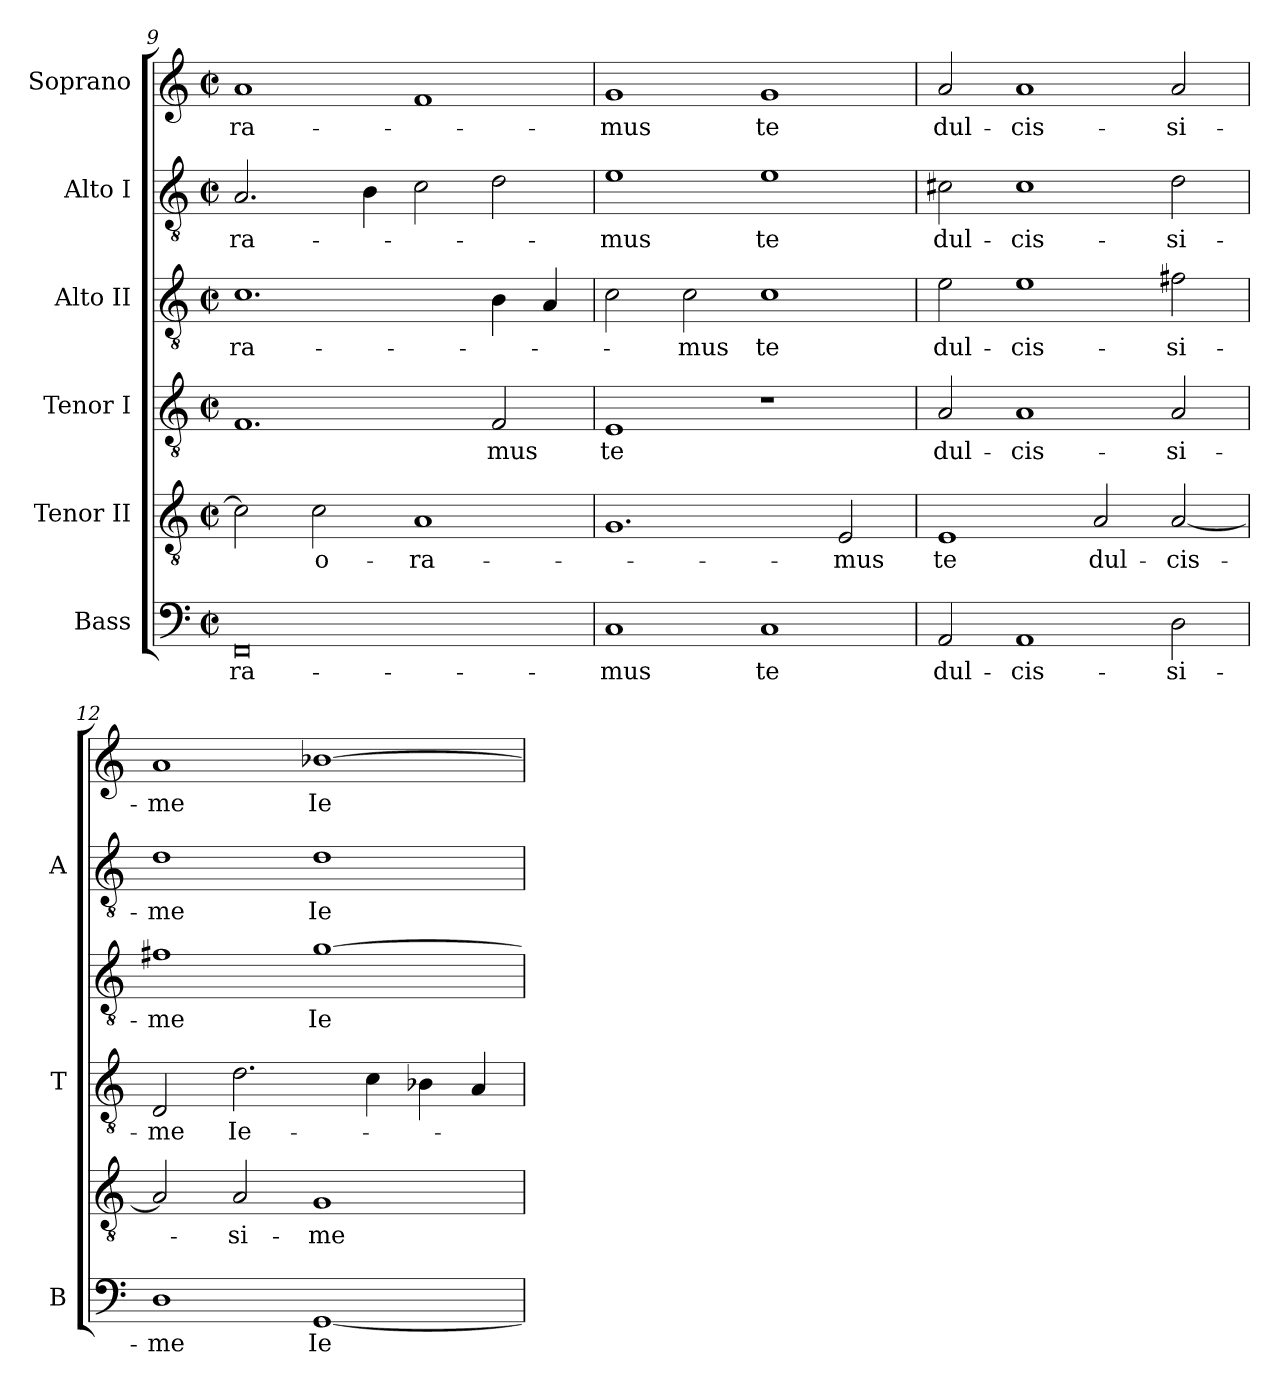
**kern	**text	**kern	**text	**kern	**text	**kern	**text	**kern	**text	**kern	**text
*part6	*part6	*part5	*part5	*part4	*part4	*part3	*part3	*part2	*part2	*part1	*part1
*staff6	*staff6	*staff5	*staff5	*staff4	*staff4	*staff3	*staff3	*staff2	*staff2	*staff1	*staff1
*I"Bass	*	*I"Tenor II	*	*I"Tenor I	*	*I"Alto II	*	*I"Alto I	*	*I"Soprano	*
*I'B	*	*	*	*I'T	*	*	*	*I'A	*	*	*
*clefF4	*	*clefGv2	*	*clefGv2	*	*clefGv2	*	*clefGv2	*	*clefG2	*
*k[]	*	*k[]	*	*k[]	*	*k[]	*	*k[]	*	*k[]	*
*C:	*	*C:	*	*C:	*	*C:	*	*C:	*	*C:	*
*M2/2	*	*M2/2	*	*M2/2	*	*M2/2	*	*M2/2	*	*M2/2	*
*met(c|)	*	*met(c|)	*	*met(c|)	*	*met(c|)	*	*met(c|)	*	*met(c|)	*
=9	=9	=9	=9	=9	=9	=9	=9	=9	=9	=9	=9
!	!LO:LY:b:color=#000000	!	!	!	!	!	!	!	!	!	!
!	!	!	!	!	!	!	!LO:LY:b:color=#000000	!	!	!	!
!	!	!	!	!	!	!	!	!	!LO:LY:b:color=#000000	!	!
!	!	!	!	!	!	!	!	!	!	!	!LO:LY:b:color=#000000
0FFi	-ra-	2ci\]	.	1.Fi	.	1.ci	-ra-	2.Ai/	-ra-	1ai	-ra-
!	!	!	!LO:LY:b:color=#000000	!	!	!	!	!	!	!	!
.	.	2ci\	-o-	.	.	.	.	.	.	.	.
.	.	.	.	.	.	.	.	4Bi\	.	.	.
!	!	!	!LO:LY:b:color=#000000	!	!	!	!	!	!	!	!
.	.	1Ai	-ra-	.	.	.	.	2ci\	.	1fi	.
!	!	!	!	!	!LO:LY:b:color=#000000	!	!	!	!	!	!
.	.	.	.	2Fi/	-mus	4Bi\	.	2di\	.	.	.
.	.	.	.	.	.	4Ai/	.	.	.	.	.
=10	=10	=10	=10	=10	=10	=10	=10	=10	=10	=10	=10
!	!LO:LY:b:color=#000000	!	!	!	!	!	!	!	!	!	!
!	!	!	!	!	!LO:LY:b:color=#000000	!	!	!	!	!	!
!	!	!	!	!	!	!	!	!	!LO:LY:b:color=#000000	!	!
!	!	!	!	!	!	!	!	!	!	!	!LO:LY:b:color=#000000
1Ci	-mus	1.Gi	.	1Ei	te	2ci\	.	1ei	-mus	1gi	-mus
!	!	!	!	!	!	!	!LO:LY:b:color=#000000	!	!	!	!
.	.	.	.	.	.	2ci\	-mus	.	.	.	.
!	!LO:LY:b:color=#000000	!	!	!	!	!	!	!	!	!	!
!	!	!	!	!	!	!	!LO:LY:b:color=#000000	!	!	!	!
!	!	!	!	!	!	!	!	!	!LO:LY:b:color=#000000	!	!
!	!	!	!	!	!	!	!	!	!	!	!LO:LY:b:color=#000000
1Ci	te	.	.	1r	.	1ci	te	1ei	te	1gi	te
!	!	!	!LO:LY:b:color=#000000	!	!	!	!	!	!	!	!
.	.	2Ei/	-mus	.	.	.	.	.	.	.	.
!!LO:PB:g=z
=11	=11	=11	=11	=11	=11	=11	=11	=11	=11	=11	=11
!	!LO:LY:b:color=#000000	!	!	!	!	!	!	!	!	!	!
!	!	!	!LO:LY:b:color=#000000	!	!	!	!	!	!	!	!
!	!	!	!	!	!LO:LY:b:color=#000000	!	!	!	!	!	!
!	!	!	!	!	!	!	!LO:LY:b:color=#000000	!	!	!	!
!	!	!	!	!	!	!	!	!	!LO:LY:b:color=#000000	!	!
!	!	!	!	!	!	!	!	!	!	!	!LO:LY:b:color=#000000
2AAi/	dul-	1Ei	te	2Ai/	dul-	2ei\	dul-	2c#Xi\	dul-	2ai/	dul-
!	!LO:LY:b:color=#000000	!	!	!	!	!	!	!	!	!	!
!	!	!	!	!	!LO:LY:b:color=#000000	!	!	!	!	!	!
!	!	!	!	!	!	!	!LO:LY:b:color=#000000	!	!	!	!
!	!	!	!	!	!	!	!	!	!LO:LY:b:color=#000000	!	!
!	!	!	!	!	!	!	!	!	!	!	!LO:LY:b:color=#000000
1AAi	-cis-	.	.	1Ai	-cis-	1ei	-cis-	1c#i	-cis-	1ai	-cis-
!	!	!	!LO:LY:b:color=#000000	!	!	!	!	!	!	!	!
.	.	2Ai/	dul-	.	.	.	.	.	.	.	.
!	!LO:LY:b:color=#000000	!	!	!	!	!	!	!	!	!	!
!	!	!	!LO:LY:b:color=#000000	!	!	!	!	!	!	!	!
!	!	!	!	!	!LO:LY:b:color=#000000	!	!	!	!	!	!
!	!	!	!	!	!	!	!LO:LY:b:color=#000000	!	!	!	!
!	!	!	!	!	!	!	!	!	!LO:LY:b:color=#000000	!	!
!	!	!	!	!	!	!	!	!	!	!	!LO:LY:b:color=#000000
2Di\	-si-	[<2Ai/	-cis-	2Ai/	-si-	2f#Xi\	-si-	2di\	-si-	2ai/	-si-
=12	=12	=12	=12	=12	=12	=12	=12	=12	=12	=12	=12
!	!LO:LY:b:color=#000000	!	!	!	!	!	!	!	!	!	!
!	!	!	!	!	!LO:LY:b:color=#000000	!	!	!	!	!	!
!	!	!	!	!	!	!	!LO:LY:b:color=#000000	!	!	!	!
!	!	!	!	!	!	!	!	!	!LO:LY:b:color=#000000	!	!
!	!	!	!	!	!	!	!	!	!	!	!LO:LY:b:color=#000000
1Di	-me	2Ai/]	.	2Di/	-me	1f#Xi	-me	1di	-me	1ai	-me
!	!	!	!LO:LY:b:color=#000000	!	!	!	!	!	!	!	!
!	!	!	!	!	!LO:LY:b:color=#000000	!	!	!	!	!	!
.	.	2Ai/	-si-	2.di\	Ie-	.	.	.	.	.	.
!	!LO:LY:b:color=#000000	!	!	!	!	!	!	!	!	!	!
!	!	!	!LO:LY:b:color=#000000	!	!	!	!	!	!	!	!
!	!	!	!	!	!	!	!LO:LY:b:color=#000000	!	!	!	!
!	!	!	!	!	!	!	!	!	!LO:LY:b:color=#000000	!	!
!	!	!	!	!	!	!	!	!	!	!	!LO:LY:b:color=#000000
[<1GGi	Ie-	1Gi	-me	.	.	[>1gi	Ie-	1di	Ie-	[>1b-Xi	Ie-
.	.	.	.	4ci\	.	.	.	.	.	.	.
.	.	.	.	4B-Xi\	.	.	.	.	.	.	.
.	.	.	.	4Ai/	.	.	.	.	.	.	.
=	=	=	=	=	=	=	=	=	=	=	=
*-	*-	*-	*-	*-	*-	*-	*-	*-	*-	*-	*-
